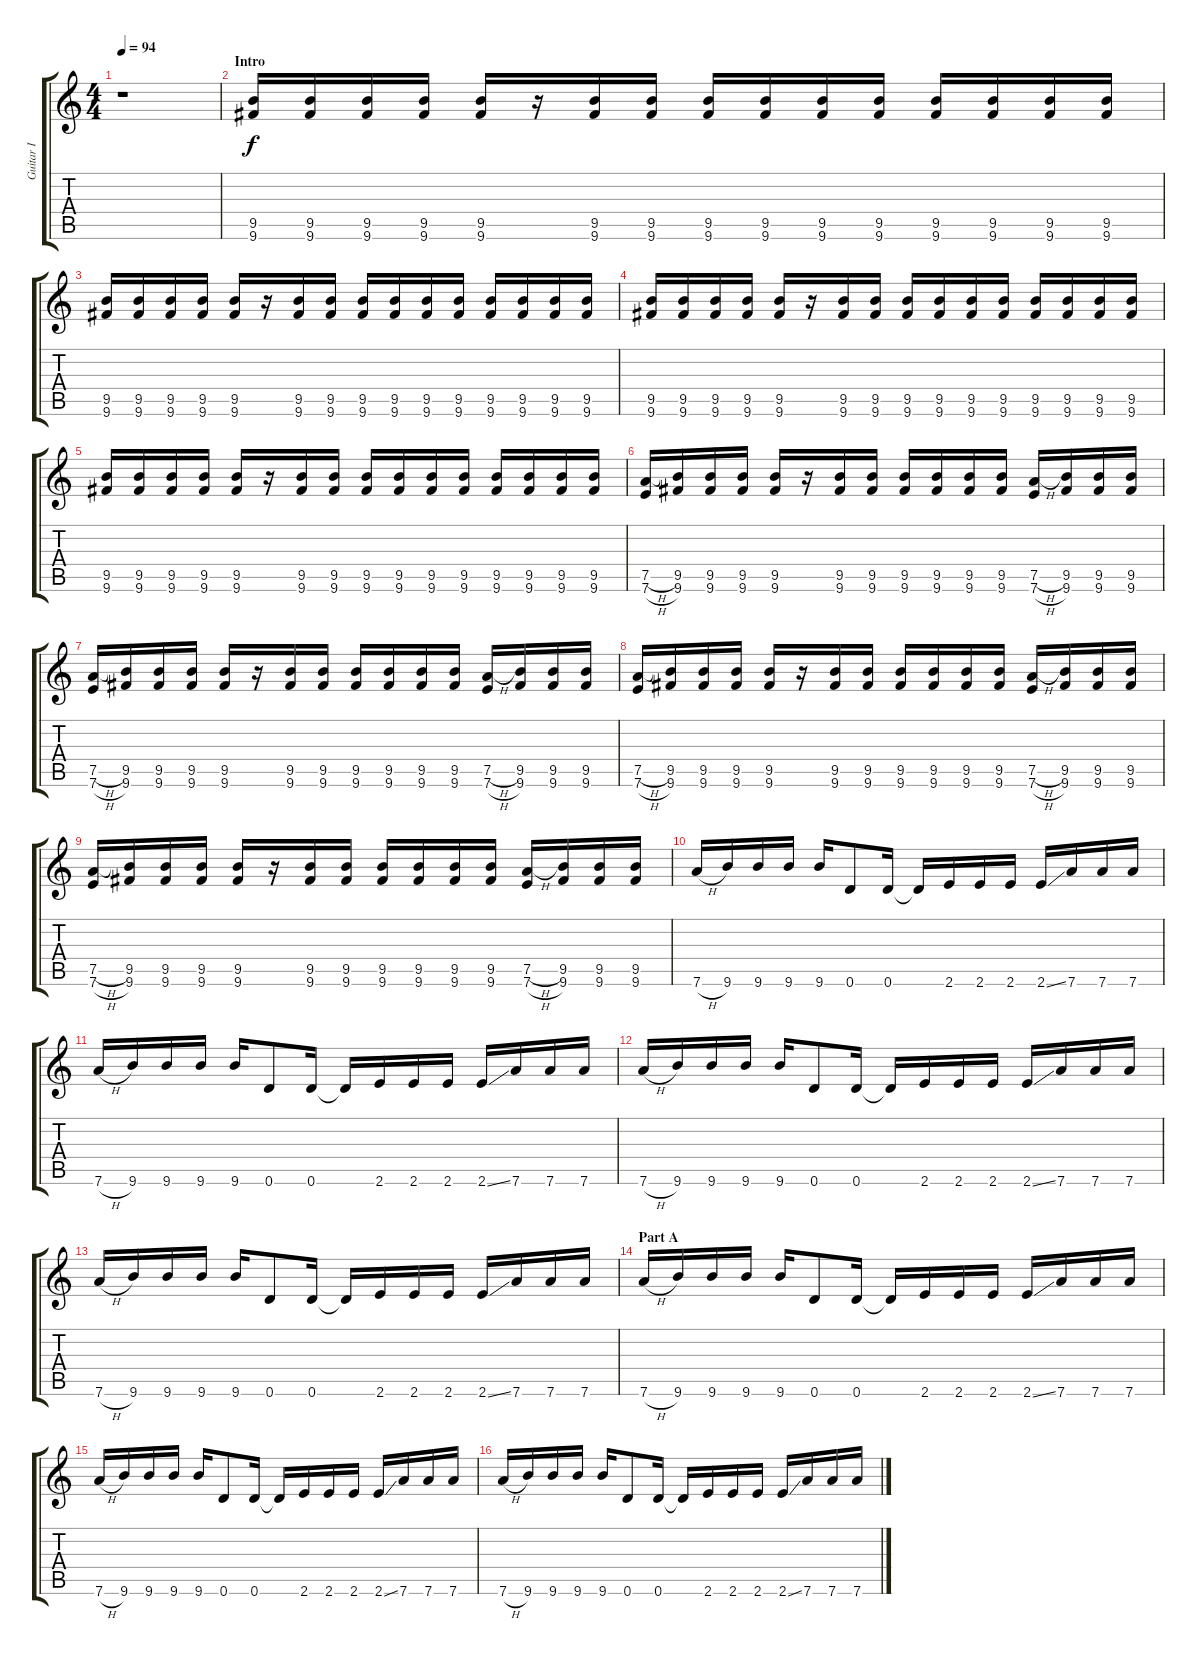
\track ("Guitar I" "Guitar I") {instrument distortionguitar}
\staff {score tabs}
\tuning (E4 B3 G3 D3 A2 D3) {hide}
\ts (4 4)
\tempo 94
\clef g2
\ks c
r.1{dy f instrument distortionguitar} |
\section ("" "Intro")
(9.5 9.6).16 (9.5 9.6).16 (9.5 9.6).16 (9.5 9.6).16 (9.5 9.6).16 r.16 (9.5 9.6).16 (9.5 9.6).16 (9.5 9.6).16 (9.5 9.6).16 (9.5 9.6).16 (9.5 9.6).16 (9.5 9.6).16 (9.5 9.6).16 (9.5 9.6).16 (9.5 9.6).16 |
(9.5 9.6).16 (9.5 9.6).16 (9.5 9.6).16 (9.5 9.6).16 (9.5 9.6).16 r.16 (9.5 9.6).16 (9.5 9.6).16 (9.5 9.6).16 (9.5 9.6).16 (9.5 9.6).16 (9.5 9.6).16 (9.5 9.6).16 (9.5 9.6).16 (9.5 9.6).16 (9.5 9.6).16 |
(9.5 9.6).16 (9.5 9.6).16 (9.5 9.6).16 (9.5 9.6).16 (9.5 9.6).16 r.16 (9.5 9.6).16 (9.5 9.6).16 (9.5 9.6).16 (9.5 9.6).16 (9.5 9.6).16 (9.5 9.6).16 (9.5 9.6).16 (9.5 9.6).16 (9.5 9.6).16 (9.5 9.6).16 |
(9.5 9.6).16 (9.5 9.6).16 (9.5 9.6).16 (9.5 9.6).16 (9.5 9.6).16 r.16 (9.5 9.6).16 (9.5 9.6).16 (9.5 9.6).16 (9.5 9.6).16 (9.5 9.6).16 (9.5 9.6).16 (9.5 9.6).16 (9.5 9.6).16 (9.5 9.6).16 (9.5 9.6).16 |
(7.5{h} 7.6{h}).16 (9.5 9.6).16 (9.5 9.6).16 (9.5 9.6).16 (9.5 9.6).16 r.16 (9.5 9.6).16 (9.5 9.6).16 (9.5 9.6).16 (9.5 9.6).16 (9.5 9.6).16 (9.5 9.6).16 (7.5{h} 7.6{h}).16 (9.5 9.6).16 (9.5 9.6).16 (9.5 9.6).16 |
(7.5{h} 7.6{h}).16 (9.5 9.6).16 (9.5 9.6).16 (9.5 9.6).16 (9.5 9.6).16 r.16 (9.5 9.6).16 (9.5 9.6).16 (9.5 9.6).16 (9.5 9.6).16 (9.5 9.6).16 (9.5 9.6).16 (7.5{h} 7.6{h}).16 (9.5 9.6).16 (9.5 9.6).16 (9.5 9.6).16 |
(7.5{h} 7.6{h}).16 (9.5 9.6).16 (9.5 9.6).16 (9.5 9.6).16 (9.5 9.6).16 r.16 (9.5 9.6).16 (9.5 9.6).16 (9.5 9.6).16 (9.5 9.6).16 (9.5 9.6).16 (9.5 9.6).16 (7.5{h} 7.6{h}).16 (9.5 9.6).16 (9.5 9.6).16 (9.5 9.6).16 |
(7.5{h} 7.6{h}).16 (9.5 9.6).16 (9.5 9.6).16 (9.5 9.6).16 (9.5 9.6).16 r.16 (9.5 9.6).16 (9.5 9.6).16 (9.5 9.6).16 (9.5 9.6).16 (9.5 9.6).16 (9.5 9.6).16 (7.5{h} 7.6{h}).16 (9.5 9.6).16 (9.5 9.6).16 (9.5 9.6).16 |
7.6{h}.16 9.6.16 9.6.16 9.6.16 9.6.16 0.6.8 0.6.16 0.6{t}.16 2.6.16 2.6.16 2.6.16 2.6{ss}.16 7.6.16 7.6.16 7.6.16 |
7.6{h}.16 9.6.16 9.6.16 9.6.16 9.6.16 0.6.8 0.6.16 0.6{t}.16 2.6.16 2.6.16 2.6.16 2.6{ss}.16 7.6.16 7.6.16 7.6.16 |
7.6{h}.16 9.6.16 9.6.16 9.6.16 9.6.16 0.6.8 0.6.16 0.6{t}.16 2.6.16 2.6.16 2.6.16 2.6{ss}.16 7.6.16 7.6.16 7.6.16 |
7.6{h}.16 9.6.16 9.6.16 9.6.16 9.6.16 0.6.8 0.6.16 0.6{t}.16 2.6.16 2.6.16 2.6.16 2.6{ss}.16 7.6.16 7.6.16 7.6.16 |
\section ("" "Part A")
7.6{h}.16 9.6.16 9.6.16 9.6.16 9.6.16 0.6.8 0.6.16 0.6{t}.16 2.6.16 2.6.16 2.6.16 2.6{ss}.16 7.6.16 7.6.16 7.6.16 |
7.6{h}.16 9.6.16 9.6.16 9.6.16 9.6.16 0.6.8 0.6.16 0.6{t}.16 2.6.16 2.6.16 2.6.16 2.6{ss}.16 7.6.16 7.6.16 7.6.16 |
7.6{h}.16 9.6.16 9.6.16 9.6.16 9.6.16 0.6.8 0.6.16 0.6{t}.16 2.6.16 2.6.16 2.6.16 2.6{ss}.16 7.6.16 7.6.16 7.6.16
